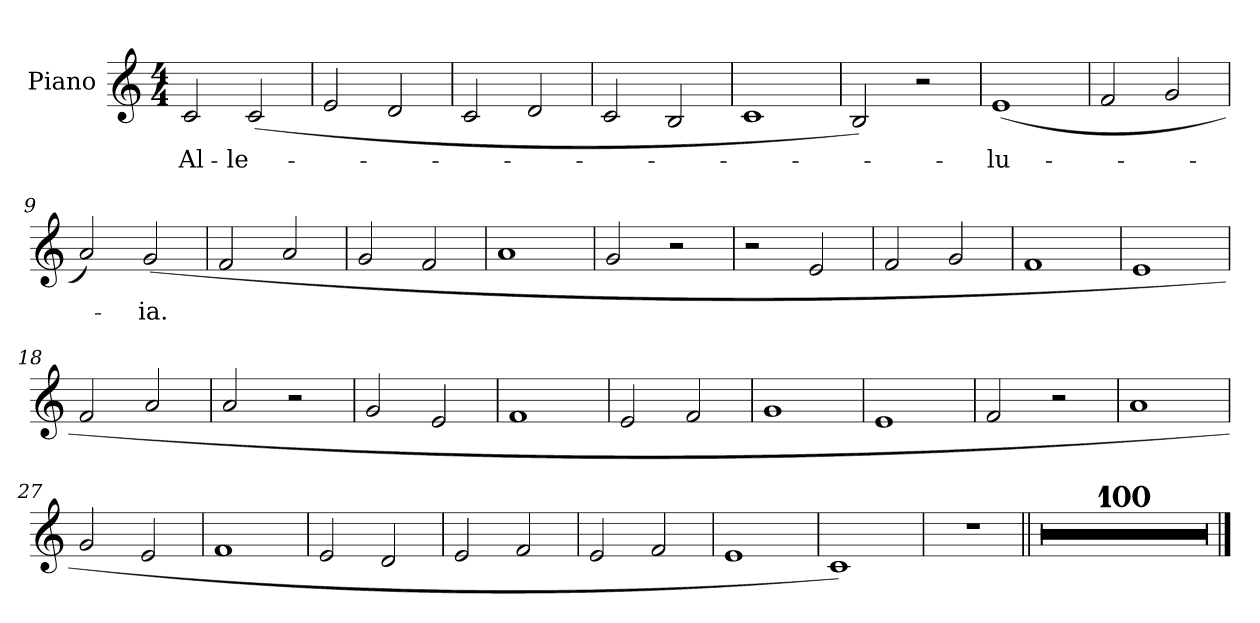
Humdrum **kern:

**kern	**text
*part1	*part1
*staff1	*staff1
*I"Piano	*
*I'Pno.	*
*clefG2	*
*k[]	*
*M4/4	*
=1	=1
2c/	Al-
(>2c/	-le-
=2	=2
2e/	.
2d/	.
=3	=3
2c/	.
2d/	.
=4	=4
2c/	.
2B/	.
=5	=5
1c	.
=6	=6
2B/)	.
2r	.
=7	=7
(>1e	-lu-
=8	=8
2f/	.
2g/	.
=9	=9
2a/)	.
(<2g/	-ia.
=10	=10
2f/	.
2a/	.
!!LO:LB:g=z
=11	=11
2g/	.
2f/	.
=12	=12
1a	.
=13	=13
2g/	.
2r	.
=14	=14
2r	.
2e/	.
=15	=15
2f/	.
2g/	.
=16	=16
1f	.
=17	=17
1e	.
=18	=18
2f/	.
2a/	.
=19	=19
2a/	.
2r	.
=20	=20
2g/	.
2e/	.
=21	=21
1f	.
!!LO:LB:g=z
=22	=22
2e/	.
2f/	.
=23	=23
1g	.
=24	=24
1e	.
=25	=25
2f/	.
2r	.
=26	=26
1a	.
=27	=27
2g/	.
2e/	.
=28	=28
1f	.
=29	=29
2e/	.
2d/	.
=30	=30
2e/	.
2f/	.
=31	=31
2e/	.
2f/	.
=32	=32
1e	.
=33	=33
1c)	.
!!LO:LB:g=z
=34	=34
1r	.
=35||	=35||
1r	.
=36	=36
1r	.
=37	=37
1r	.
=38	=38
1r	.
=39	=39
1r	.
=40	=40
1r	.
=41	=41
1r	.
=42	=42
1r	.
=43	=43
1r	.
=44	=44
1r	.
=45	=45
1r	.
!!LO:LB:g=z
=46	=46
1r	.
=47	=47
1r	.
=48	=48
1r	.
=49	=49
1r	.
=50	=50
1r	.
=51	=51
1r	.
=52	=52
1r	.
=53	=53
1r	.
=54	=54
1r	.
=55	=55
1r	.
=56	=56
1r	.
=57	=57
1r	.
!!LO:LB:g=z
=58	=58
1r	.
=59	=59
1r	.
=60	=60
1r	.
=61	=61
1r	.
=62	=62
1r	.
=63	=63
1r	.
=64	=64
1r	.
=65	=65
1r	.
=66	=66
1r	.
=67	=67
1r	.
=68	=68
1r	.
=69	=69
1r	.
!!LO:LB:g=z
=70	=70
1r	.
=71	=71
1r	.
=72	=72
1r	.
=73	=73
1r	.
=74	=74
1r	.
=75	=75
1r	.
=76	=76
1r	.
=77	=77
1r	.
=78	=78
1r	.
=79	=79
1r	.
=80	=80
1r	.
=81	=81
1r	.
!!LO:LB:g=z
=82	=82
1r	.
=83	=83
1r	.
=84	=84
1r	.
=85	=85
1r	.
=86	=86
1r	.
=87	=87
1r	.
=88	=88
1r	.
=89	=89
1r	.
=90	=90
1r	.
=91	=91
1r	.
=92	=92
1r	.
=93	=93
1r	.
!!LO:LB:g=z
=94	=94
1r	.
=95	=95
1r	.
=96	=96
1r	.
=97	=97
1r	.
=98	=98
1r	.
=99	=99
1r	.
=100	=100
1r	.
=101	=101
1r	.
=102	=102
1r	.
=103	=103
1r	.
=104	=104
1r	.
=105	=105
1r	.
!!LO:LB:g=z
=106	=106
1r	.
=107	=107
1r	.
=108	=108
1r	.
=109	=109
1r	.
=110	=110
1r	.
=111	=111
1r	.
=112	=112
1r	.
=113	=113
1r	.
=114	=114
1r	.
=115	=115
1r	.
=116	=116
1r	.
=117	=117
1r	.
!!LO:PB:g=z
=118	=118
1r	.
=119	=119
1r	.
=120	=120
1r	.
=121	=121
1r	.
=122	=122
1r	.
=123	=123
1r	.
=124	=124
1r	.
=125	=125
1r	.
=126	=126
1r	.
=127	=127
1r	.
=128	=128
1r	.
=129	=129
1r	.
!!LO:LB:g=z
=130	=130
1r	.
=131	=131
1r	.
=132	=132
1r	.
=133	=133
1r	.
=134	=134
1r	.
==	==
*-	*-
